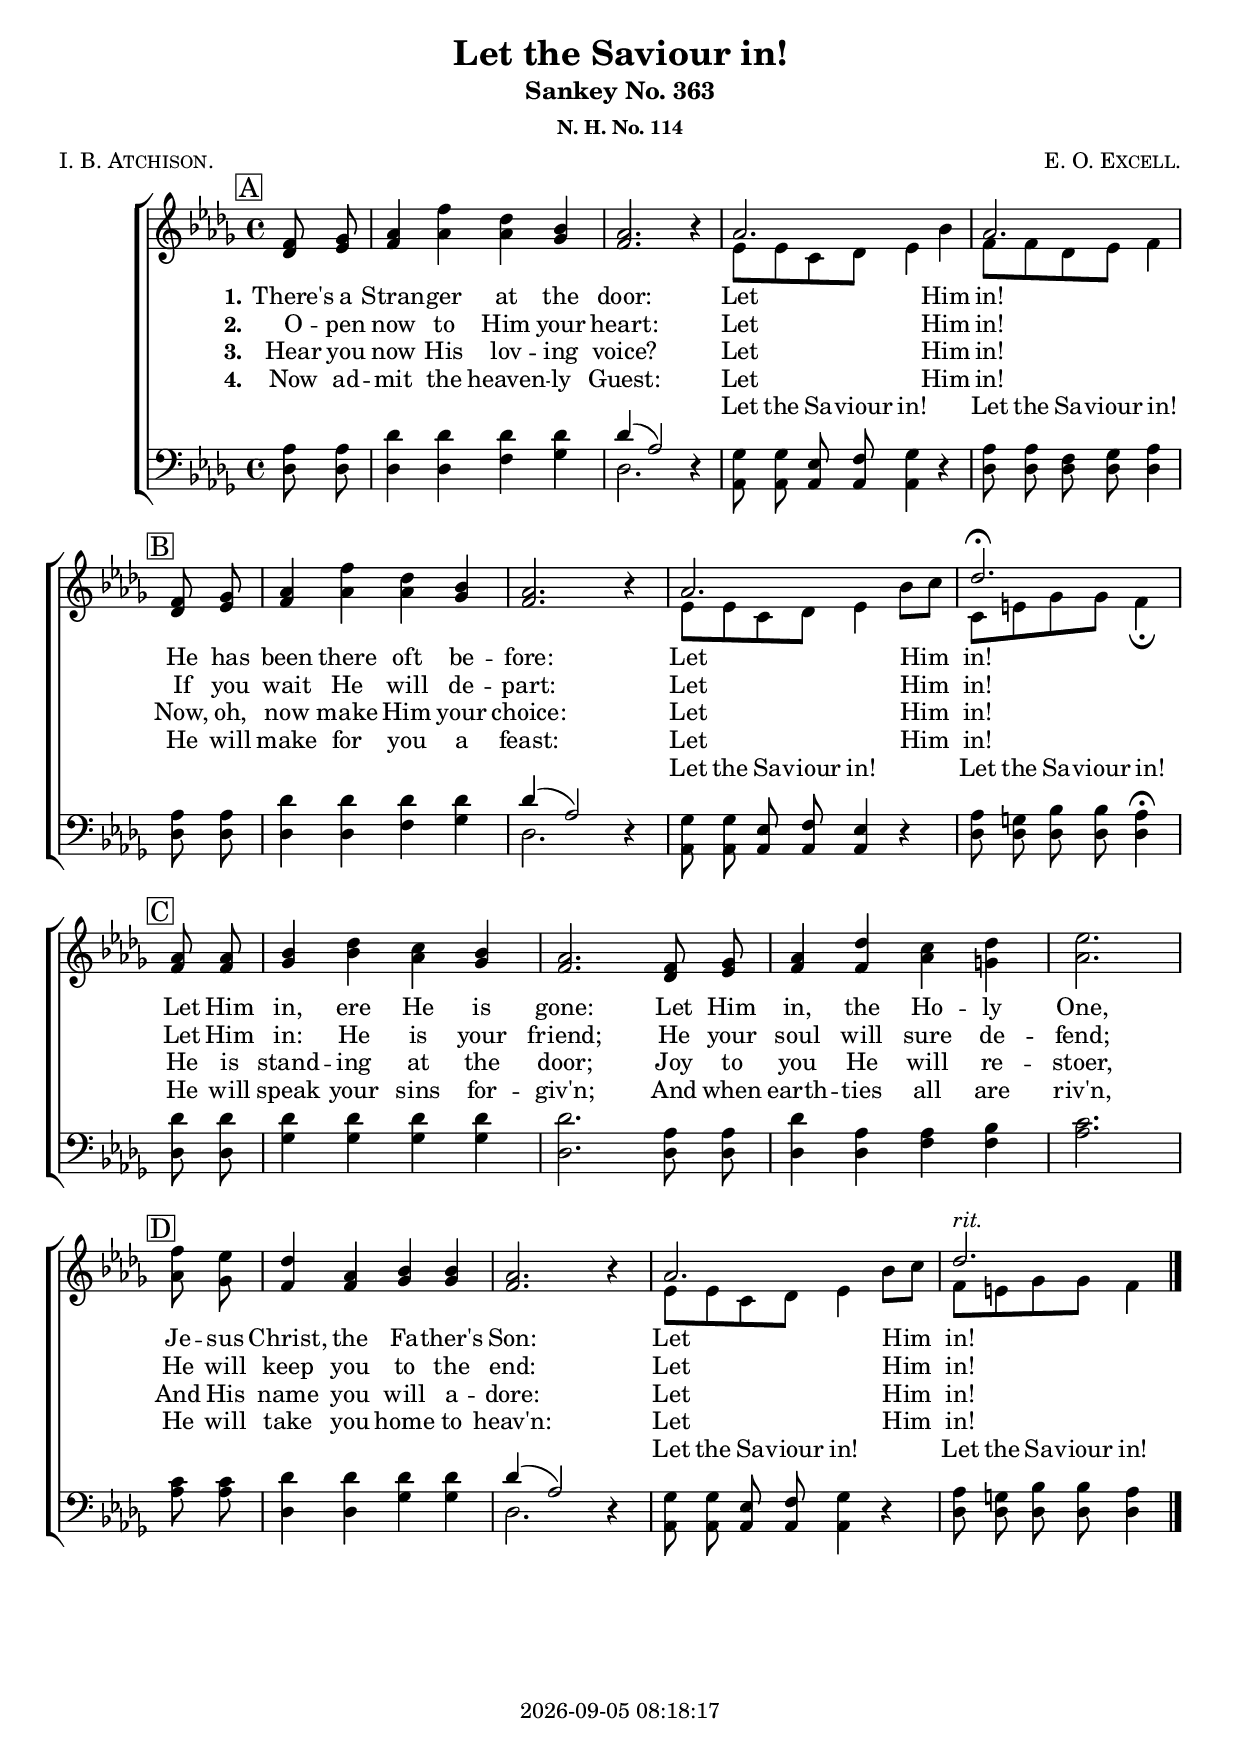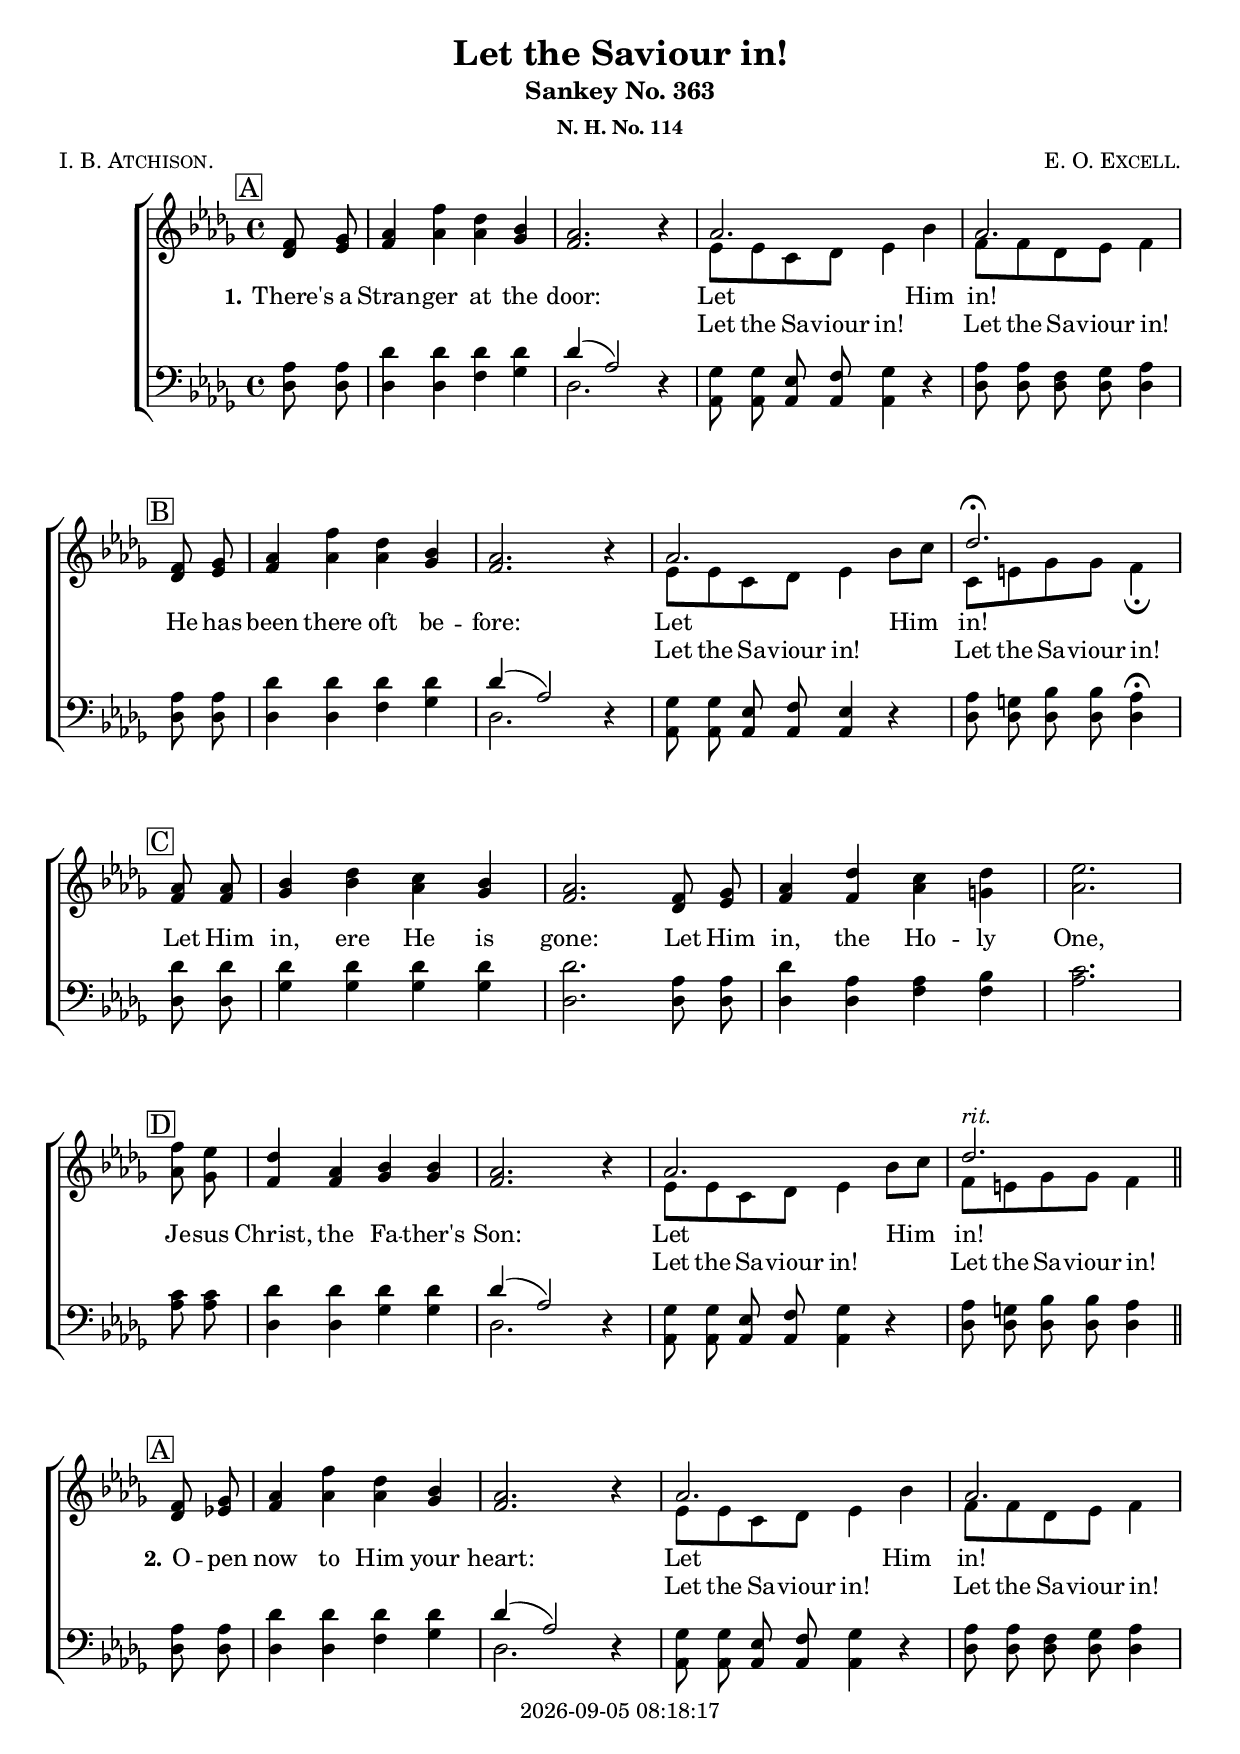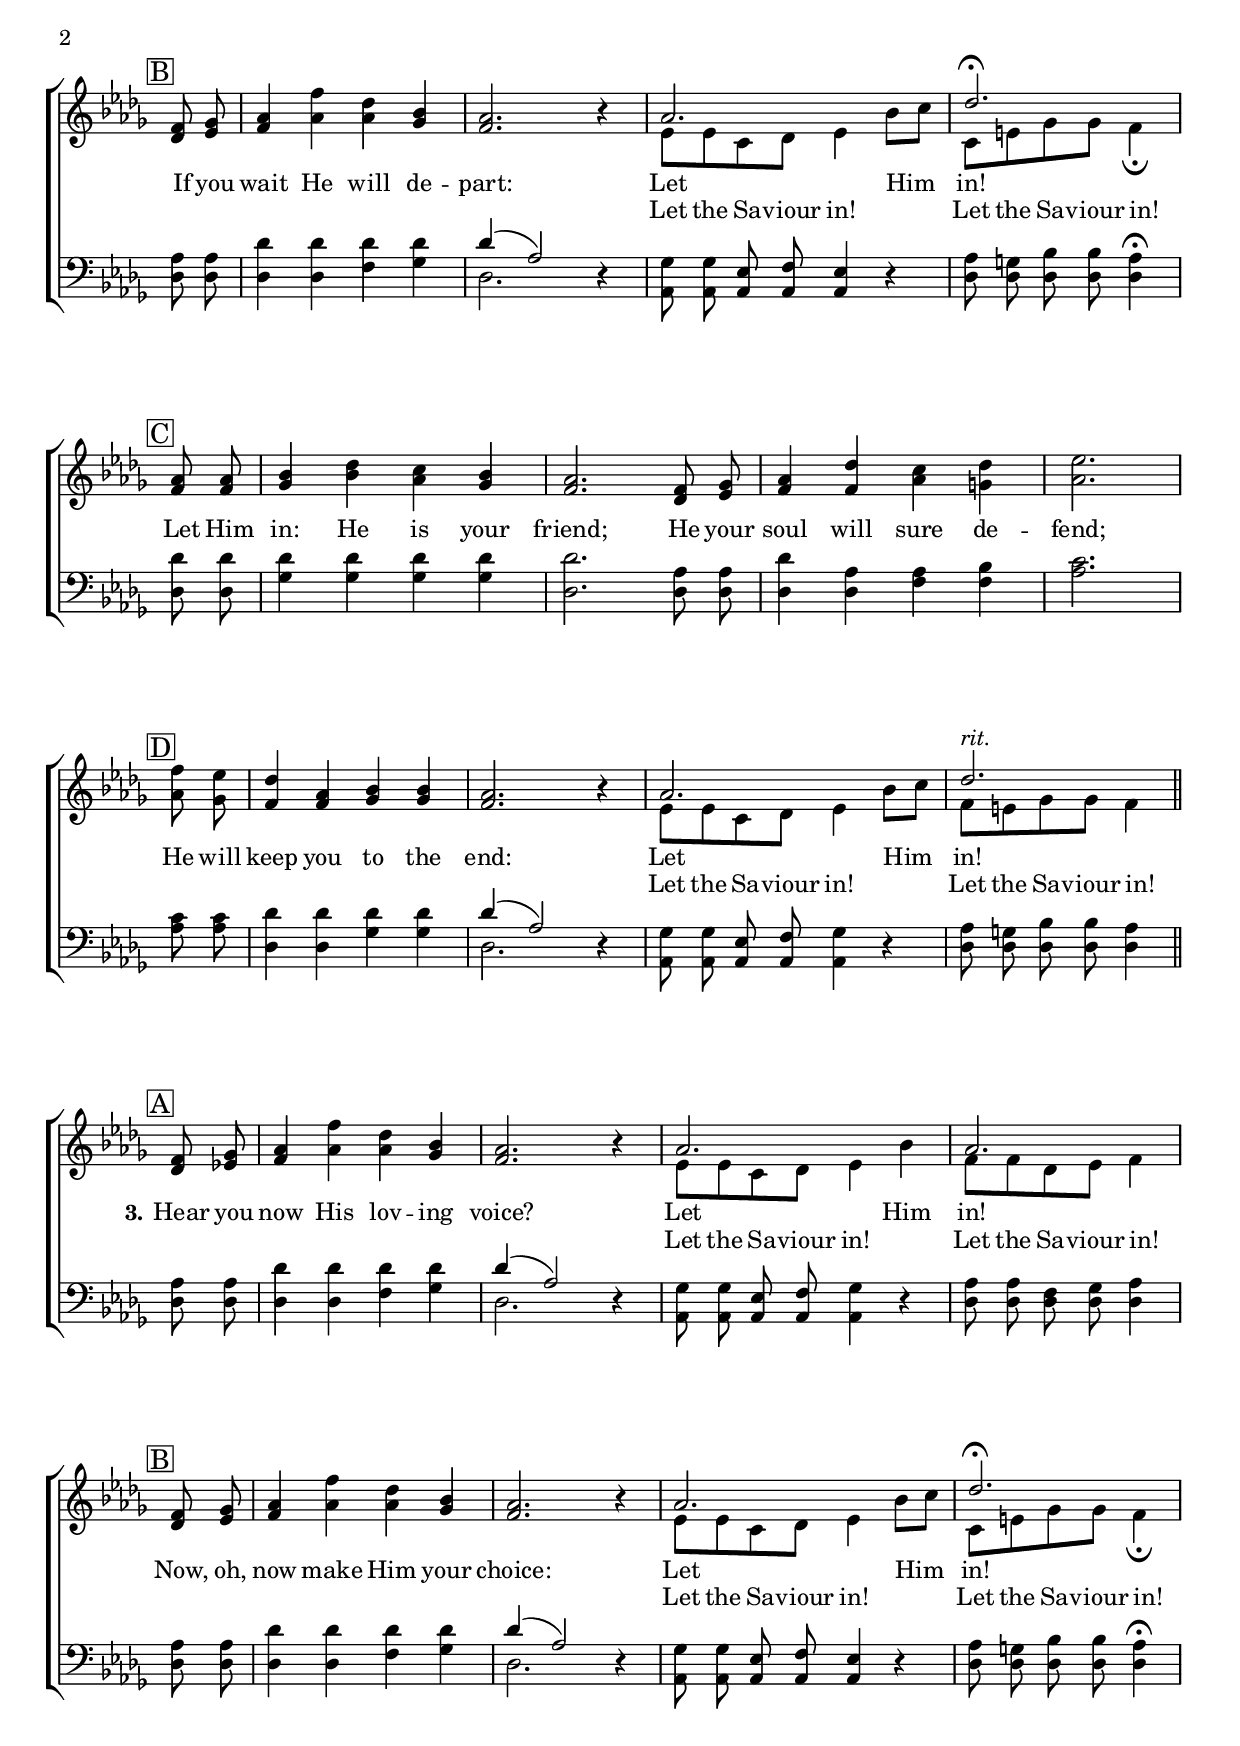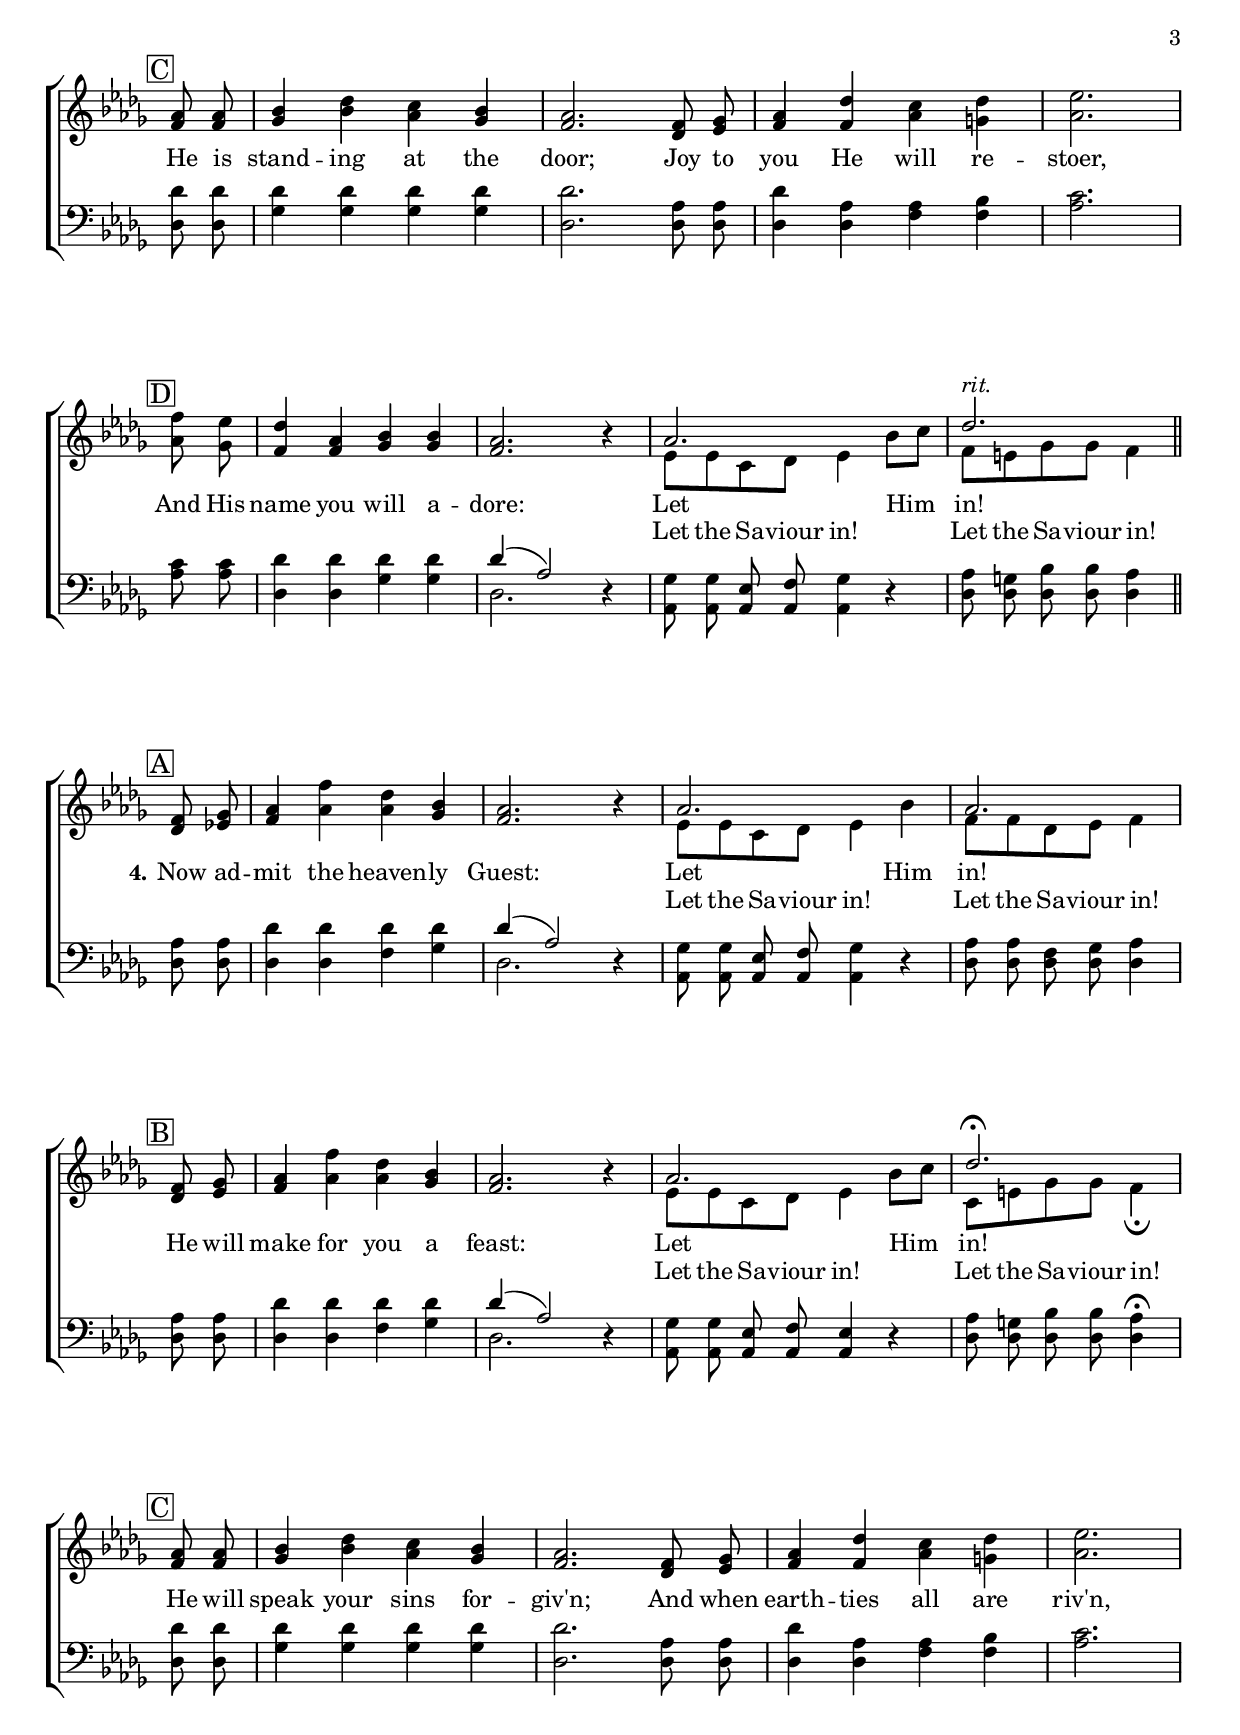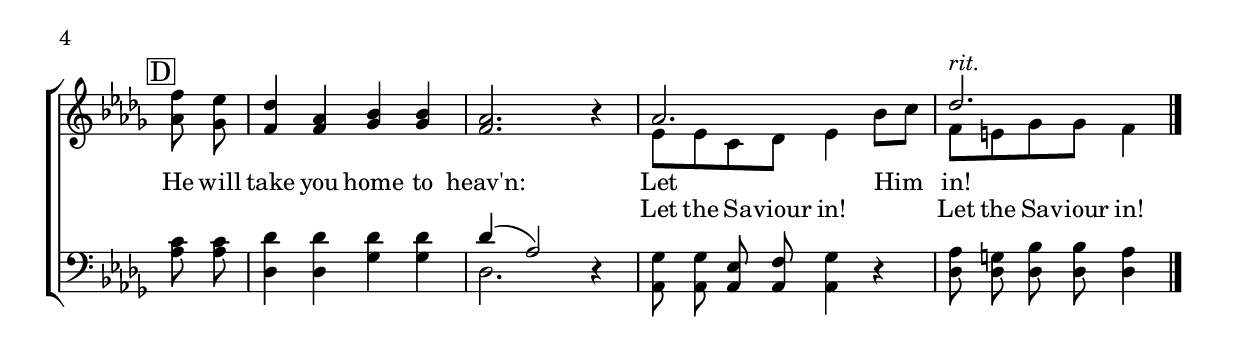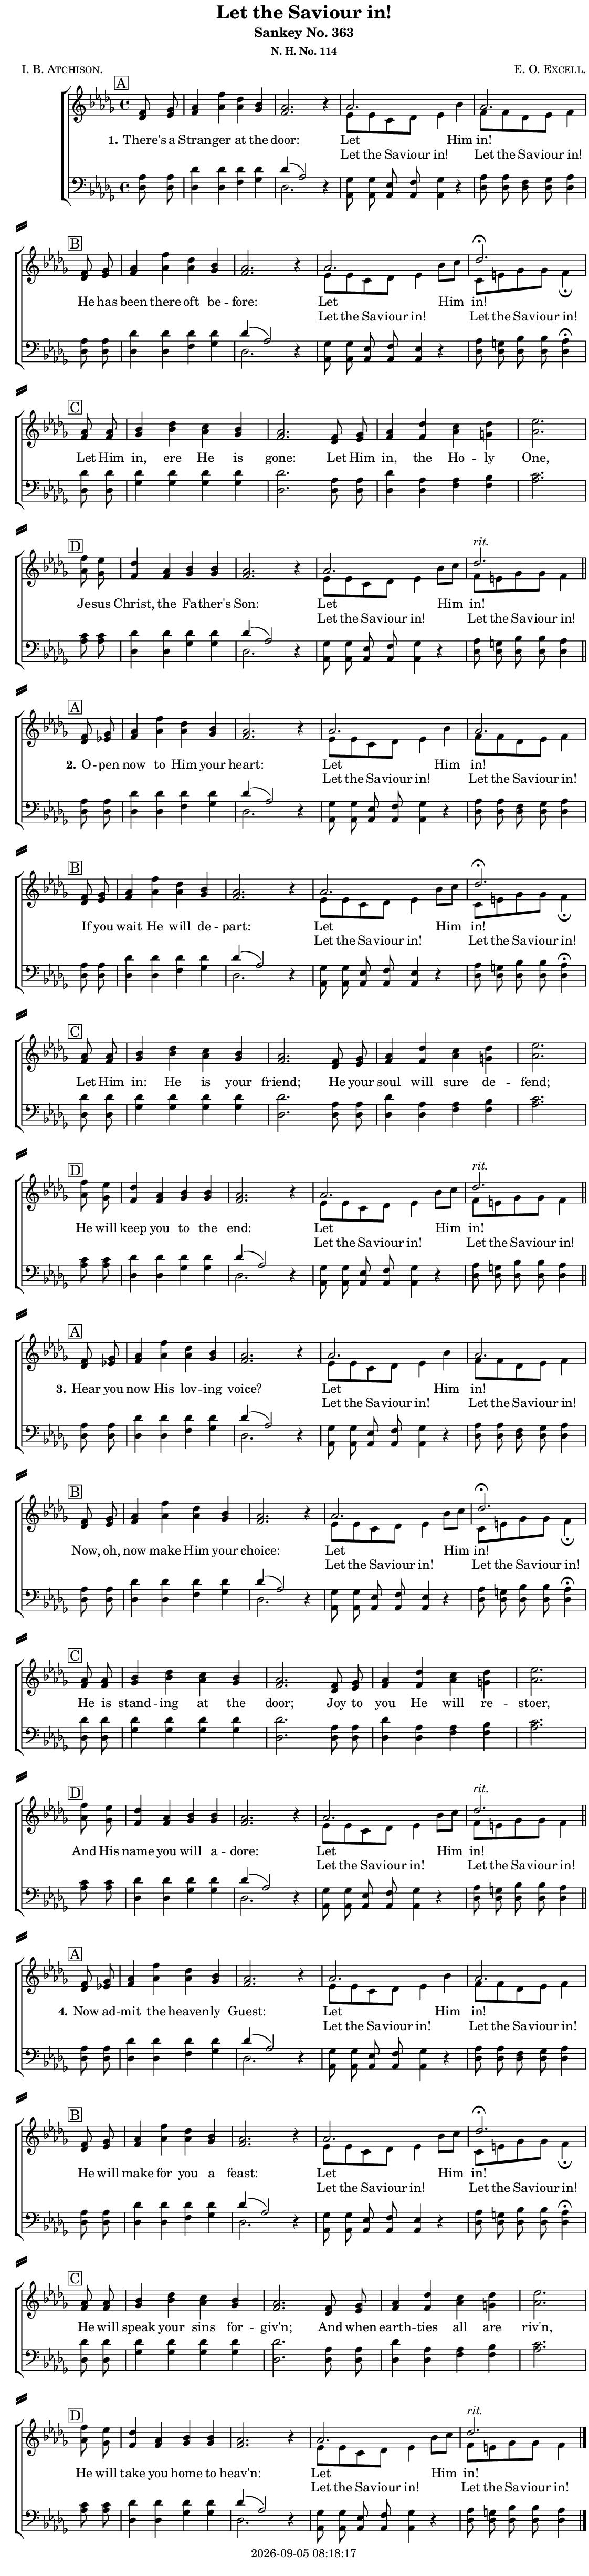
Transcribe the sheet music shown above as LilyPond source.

\version "2.22.1"

\include "articulate.ly"

today = #(strftime "%Y-%m-%d %H:%M:%S" (localtime (current-time)))

\header {
% centered at top
%  dedication  = "dedication"
  title       = "Let the Saviour in!"
  subtitle    = "Sankey No. 363"
  subsubtitle = "N. H. No. 114"
%  instrument  = "instrument"
  
% arrangement of following lines:
%
%  poet    composer
%  meter   arranger
%  piece       opus

  composer    = \markup\smallCaps "E. O. Excell."
%  arranger    = "arranger"
%  opus        = "opus"

  poet        = \markup\smallCaps "I. B. Atchison."
%  meter       = \markup\smallCaps "meter"
%  piece       = \markup\smallCaps "piece"

% centered at bottom
% tagline     = "tagline" % default lilypond version
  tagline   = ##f
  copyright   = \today
}

#(set-global-staff-size 19)

global = {
  \key des \major
  \time 4/4
  \partial 4
}

RehearsalTrack = {
% \set Score.currentBarNumber = #5
  \mark \markup { \box "A" } s4 s1*3 s2.
  \mark \markup { \box "B" } s4 s1*3 s2.
  \mark \markup { \box "C" } s4 s1*3 s2.
  \mark \markup { \box "D" } s4 s1*3 s2.
}

TempoTrack = {
  \set Score.tempoHideNote = ##t
  \tempo 4=120
}

nl = { \bar "||" \break }

soprano = \relative {
  \autoBeamOff
  f'8 ges
  aes4 f' des bes
  aes2. r4
  aes2. bes4
  aes2. \bar "|" \break f8 ges
  aes4 f'4 des4 bes % B
  aes2. r4
  aes2. bes8[c]
  des2.\fermata \bar "|" \break aes8 8
  bes4 des c bes % C
  aes2. f8 ges
  aes4 des c des
  ees2. \bar "|" \break f8 ees
  des4 aes bes bes % D
  aes2. r4
  aes2. bes8[c]
  des2.^\markup\italic rit.
}

alto = \relative {
  \autoBeamOff
  des'8 ees
  f4 aes aes ges
  f2. r4
  ees8 8 c des ees4 r
  f8 8 des ees f4 des8 ees
  f4 aes aes ges % B
  f2. r4
  ees8 8 c des ees4 r
  c8 e ges ges f4\fermata 8 8
  ges4 bes aes ges % C
  f2. des8 ees
  f4 4 aes g
  aes2. 8 ges
  f4 4 ges ges % D
  f2. r4
  ees8 8 c des ees4 r
  f8 e ges ges f4
}

tenor = \relative {
  \autoBeamOff
  aes8 8
  des4 4 4 4
  des4(aes2) r4
  ges8 8 ees f ges4 r
  aes8 8 f ges aes4 8 8
  des4 4 4 4
  des4(aes2) r4
  ges8 8 ees f ees4 r
  aes8 g bes8 8 aes4\fermata des8 8
  des4 4 4 4 % C
  des2. aes8 8
  des4 aes aes bes
  c2. 8 8
  des4 4 4 4 % D
  des4(aes2) r4
  ges8 8 ees f ges4 r
  aes8 g bes bes aes4
}

bass = \relative {
  \autoBeamOff
  des8 8
  des4 4 f ges
  des2. r4
  aes8 8 8 8 4 r
  des8 8 8 8 4 8 8
  des4 4 f ges % B
  des2. r4
  aes8 8 8 8 4 r
  des8 8 8 8 4\fermata 8 8
  ges4 4 4 4 % C
  des2. 8 8
  des4 4 f f
  aes2. 8 8
  des,4 4 ges ges % D
  des2. r4
  aes8 8 8 8 4 r
  des8 8 8 8 4
}

nom  = {   \set ignoreMelismata = ##t }
yesm = { \unset ignoreMelismata       }

chorus = \lyricmode {
}

chorusAlt = \lyricmode {
  _ _ _ _ _ _ _
  Let the Sa -- viour in! Let the Sa -- viour in!
  _ _ _ _ _ _ _
  Let the Sa -- viour in! Let the Sa -- viour in!
  _ _ _ _ _ _ _
  _ _ _ _ _ _ _
  _ _ _ _ _ _ _
  Let the Sa -- viour in! Let the Sa -- viour in!
}

verses = 4

wordsOne = \lyricmode {
  \set stanza = "1."
  There's a Stran -- ger at the door:
  Let Him in!
  He has been there oft be -- fore:
  Let Him in!
  Let Him in, ere He is gone:
  Let Him in, the Ho -- ly One,
  Je -- sus Christ, the Fa -- ther's Son:
  Let Him in!
}
  
wordsTwo = \lyricmode {
  \set stanza = "2."
  O -- pen now to Him your heart:
  Let Him in!
  If you wait He will de -- part:
  Let Him in!
  Let Him in: He is your friend;
  He your soul will sure de -- fend;
  He will keep you to the end:
  Let Him in!
}
  
wordsThree = \lyricmode {
  \set stanza = "3."
  Hear you now His lov -- ing voice?
  Let Him in!
  Now, oh, now make Him your choice:
  Let Him in!
  He is stand -- ing at the door;
  Joy to you He will re -- stoer,
  And His name you will a -- dore:
  Let Him in!
}
  
wordsFour = \lyricmode {
  \set stanza = "4."
  Now ad -- mit the heaven -- ly Guest:
  Let Him in!
  He will make for you a feast:
  Let Him in!
  He will speak your sins for -- giv'n;
  And when earth -- ties all are riv'n,
  He will take you home to heav'n:
  Let Him in!
}
  
wordsMidi = \lyricmode {
  \set stanza = "1."
  "There's " "a " Stran "ger " "at " "the " "door: "
  "\nLet " "the " Sa "viour " "in! " "Let " "the " Sa "viour " "in! "
  "\nHe " "has " "been " "there " "oft " be "fore: "
  "\nLet " "the " Sa "viour " "in! " "Let " "the " Sa "viour " "in! "
  "\nLet " "Him " "in, " "ere " "He " "is " "gone: "
  "\nLet " "Him " "in, " "the " Ho "ly " "One, "
  "\nJe" "sus " "Christ, " "the " Fa "ther's " "Son: "
  "\nLet " "the " Sa "viour " "in! " "Let " "the " Sa "viour " "in! "

  \set stanza = "2."
  "\nO" "pen " "now " "to " "Him " "your " "heart: "
  "\nLet " "the " Sa "viour " "in! " "Let " "the " Sa "viour " "in! "
  "\nIf " "you " "wait " "He " "will " de "part: "
  "\nLet " "the " Sa "viour " "in! " "Let " "the " Sa "viour " "in! "
  "\nLet " "Him " "in: " "He " "is " "your " "friend; "
  "\nHe " "your " "soul " "will " "sure " de "fend; "
  "\nHe " "will " "keep " "you " "to " "the " "end: "
  "\nLet " "the " Sa "viour " "in! " "Let " "the " Sa "viour " "in! "

  \set stanza = "3."
  "\nHear " "you " "now " "His " lov "ing " "voice? "
  "\nLet " "the " Sa "viour " "in! " "Let " "the " Sa "viour " "in! "
  "\nNow, " "oh, " "now " "make " "Him " "your " "choice: "
  "\nLet " "the " Sa "viour " "in! " "Let " "the " Sa "viour " "in! "
  "\nHe " "is " stand "ing " "at " "the " "door; "
  "\nJoy " "to " "you " "He " "will " re "stoer, "
  "\nAnd " "His " "name " "you " "will " a "dore: "
  "\nLet " "the " Sa "viour " "in! " "Let " "the " Sa "viour " "in! "

  \set stanza = "4."
  "\nNow " ad "mit " "the " heaven "ly " "Guest: "
  "\nLet " "the " Sa "viour " "in! " "Let " "the " Sa "viour " "in! "
  "\nHe " "will " "make " "for " "you " "a " "feast: "
  "\nLet " "the " Sa "viour " "in! " "Let " "the " Sa "viour " "in! "
  "\nHe " "will " "speak " "your " "sins " for "giv'n; "
  "\nAnd " "when " earth "ties " "all " "are " "riv'n, "
  "\nHe " "will " "take " "you " "home " "to " "heav'n: "
  "\nLet " "the " Sa "viour " "in! " "Let " "the " Sa "viour " "in! "
}

wordsMidiSop = \lyricmode {
  \set stanza = "1."
  "There's " "a " Stran "ger " "at " "the " "door: "
  "\nLet " "Him " "in! "
  "\nHe " "has " "been " "there " "oft " be "fore: "
  "\nLet " "Him " "in! "
  "\nLet " "Him " "in, " "ere " "He " "is " "gone: "
  "\nLet " "Him " "in, " "the " Ho "ly " "One, "
  "\nJe" "sus " "Christ, " "the " Fa "ther's " "Son: "
  "\nLet " "Him " "in! "

  \set stanza = "2."
  "\nO" "pen " "now " "to " "Him " "your " "heart: "
  "\nLet " "Him " "in! "
  "\nIf " "you " "wait " "He " "will " de "part: "
  "\nLet " "Him " "in! "
  "\nLet " "Him " "in: " "He " "is " "your " "friend; "
  "\nHe " "your " "soul " "will " "sure " de "fend; "
  "\nHe " "will " "keep " "you " "to " "the " "end: "
  "\nLet " "Him " "in! "

  \set stanza = "3."
  "\nHear " "you " "now " "His " lov "ing " "voice? "
  "\nLet " "Him " "in! "
  "\nNow, " "oh, " "now " "make " "Him " "your " "choice: "
  "\nLet " "Him " "in! "
  "\nHe " "is " stand "ing " "at " "the " "door; "
  "\nJoy " "to " "you " "He " "will " re "stoer, "
  "\nAnd " "His " "name " "you " "will " a "dore: "
  "\nLet " "Him " "in! "

  \set stanza = "4."
  "\nNow " ad "mit " "the " heaven "ly " "Guest: "
  "\nLet " "Him " "in! "
  "\nHe " "will " "make " "for " "you " "a " "feast: "
  "\nLet " "Him " "in! "
  "\nHe " "will " "speak " "your " "sins " for "giv'n; "
  "\nAnd " "when " earth "ties " "all " "are " "riv'n, "
  "\nHe " "will " "take " "you " "home " "to " "heav'n: "
  "\nLet " "Him " "in! "
}

\book {
  \bookOutputSuffix "midi"
  \score {
%    \articulate
        \new ChoirStaff <<
                                % Soprano staff
          \new Staff = soprano
          <<
            \new Voice { \repeat unfold \verses \TempoTrack     }
            \new Voice { \global \repeat unfold \verses \soprano \bar "|." }
          >>
                                % Alto staff
          \new Staff = alto
          <<
            \new Voice { \global \repeat unfold \verses { \alto \nl } \bar "|." }
            \addlyrics \wordsMidi
          >>
                                % Tenor staff
          \new Staff = tenor
          <<
            \clef "treble_8"
            \new Voice { \global \repeat unfold \verses \tenor }
          >>
                                % Bass staff
          \new Staff = bass
          <<
            \clef "bass"
            \new Voice { \global \repeat unfold \verses \bass }
          >>
        >>
    \midi {}
  }
}

\book {
  \bookOutputSuffix "midi-sop"
  \score {
%    \articulate
        \new ChoirStaff <<
                                % Soprano staff
          \new Staff = soprano
          <<
            \new Voice { \repeat unfold \verses \TempoTrack     }
            \new Voice { \global \repeat unfold \verses \soprano \bar "|." }
            \addlyrics \wordsMidiSop
          >>
                                % Alto staff
          \new Staff = alto
          <<
            \new Voice { \global \repeat unfold \verses { \alto \nl } \bar "|." }
          >>
                                % Tenor staff
          \new Staff = tenor
          <<
            \clef "treble_8"
            \new Voice { \global \repeat unfold \verses \tenor }
          >>
                                % Bass staff
          \new Staff = bass
          <<
            \clef "bass"
            \new Voice { \global \repeat unfold \verses \bass }
          >>
        >>
    \midi {}
  }
}

\book {
  \bookOutputSuffix "repeat"
  \score {
        \new ChoirStaff <<
                                  % Joint soprano/alto staff
          \new Staff \with { printPartCombineTexts = ##f }
          <<
            \new Voice \RehearsalTrack
            \new Voice \TempoTrack
            \new NullVoice = "aligner" \soprano
            \new NullVoice = "alignerA" \alto
            \new Voice = "women" \partCombine { \global \soprano \bar "|." } { \global \alto }
            \new Lyrics \lyricsto "aligner" { \wordsOne \chorus }
            \new Lyrics \lyricsto "aligner"   \wordsTwo
            \new Lyrics \lyricsto "aligner"   \wordsThree
            \new Lyrics \lyricsto "aligner"   \wordsFour
            \new Lyrics \lyricsto "alignerA"  \chorusAlt
          >>
                                  % Joint tenor/bass staff
          \new Staff \with { printPartCombineTexts = ##f }
          <<
            \clef "bass"
            \new Voice = "men" \partCombine { \global \tenor } { \global \bass }
          >>
        >>
    \layout {
      indent = 1.5\cm
      \pointAndClickOff
      \context {
        \Staff \RemoveAllEmptyStaves
      }
    }
  }
}

\book {
  \bookOutputSuffix "single"
  \score {
        \new ChoirStaff <<
                                  % Joint soprano/alto staff
          \new Staff \with { printPartCombineTexts = ##f }
          <<
            \new Voice { \repeat unfold \verses \RehearsalTrack }
            \new Voice { \repeat unfold \verses \TempoTrack }
            \new NullVoice = "aligner" { \repeat unfold \verses \soprano }
            \new NullVoice = "alignerA" { \repeat unfold \verses \alto }
            \new Voice = "women" \partCombine { \global \repeat unfold \verses \soprano \bar "|." }
                                               { \global \repeat unfold \verses { \alto \nl } \bar "|." }
            \new Lyrics \lyricsto "aligner" { \wordsOne   \chorus
                                              \wordsTwo   \chorus
                                              \wordsThree \chorus
                                              \wordsFour  \chorus
                                            }
            \new Lyrics \lyricsto alignerA { \repeat unfold \verses \chorusAlt}
          >>
                                  % Joint tenor/bass staff
          \new Staff \with { printPartCombineTexts = ##f }
          <<
            \clef "bass"
            \new Voice = "men" \partCombine { \global \repeat unfold \verses \tenor }
                                            { \global \repeat unfold \verses \bass }
          >>
        >>
    \layout {
      indent = 1.5\cm
      \pointAndClickOff
      \context {
        \Staff \RemoveAllEmptyStaves
      }
    }
  }
}

\book {
  \bookOutputSuffix "singlepage"
  \paper {
    top-margin = 0
    left-margin = 7
    right-margin = 1
    paper-width = 190\mm
    page-breaking = #ly:one-page-breaking
    system-system-spacing.basic-distance = #15
    system-separator-markup = \slashSeparator
  }
  \score {
        \new ChoirStaff <<
                                  % Joint soprano/alto staff
          \new Staff \with { printPartCombineTexts = ##f }
          <<
            \new Voice { \repeat unfold \verses \RehearsalTrack }
            \new Voice { \repeat unfold \verses \TempoTrack }
            \new NullVoice = "aligner" { \repeat unfold \verses \soprano }
            \new NullVoice = "alignerA" { \repeat unfold \verses \alto }
            \new Voice = "women" \partCombine { \global \repeat unfold \verses \soprano \bar "|." }
                                               { \global \repeat unfold \verses { \alto \nl } \bar "|." }
            \new Lyrics \lyricsto "aligner" { \wordsOne   \chorus
                                              \wordsTwo   \chorus
                                              \wordsThree \chorus
                                              \wordsFour  \chorus
                                            }
            \new Lyrics \lyricsto alignerA {\repeat unfold \verses \chorusAlt}
          >>
                                  % Joint tenor/bass staff
          \new Staff \with { printPartCombineTexts = ##f }
          <<
            \clef "bass"
            \new Voice = "men" \partCombine { \global \repeat unfold \verses \tenor }
                                            { \global \repeat unfold \verses \bass }
          >>
        >>
    \layout {
      indent = 1.5\cm
      \pointAndClickOff
      \context {
        \Staff \RemoveAllEmptyStaves
      }
    }
  }
}
